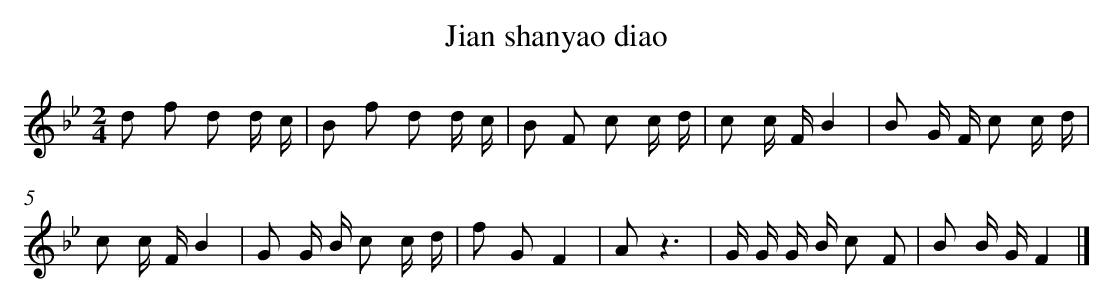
X:1
T: Jian shanyao diao
L: 1/16
M: 2/4
K: Bb
d2 f2 d2 d c [I:setbarnb 1]|
B2 f2 d2 d c |
B2 F2 c2 c d |
c2 c FB4 |
B2 G F c2 c d |
c2 c FB4 |
G2 G B c2 c d |
f2 G2F4 |
A2z6 |
G G G B c2 F2 |
B2 B GF4 |]
